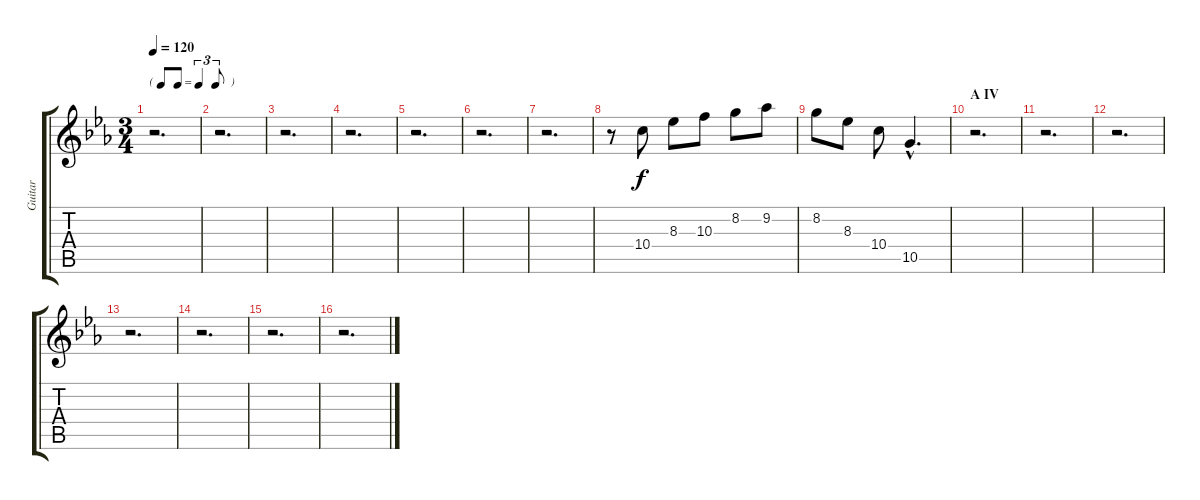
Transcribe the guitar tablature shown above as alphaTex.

\track ("Guitar" "Guitar") {instrument acousticguitarsteel}
\staff {score tabs}
\tuning (E4 B3 G3 D3 A2 E2) {hide}
\ts (3 4)
\tf triplet8th
\tempo 120
\clef g2
\ks cminor
r.2{d dy f} |
r.2{d} |
r.2{d} |
r.2{d} |
r.2{d} |
r.2{d} |
r.2{d} |
r.8 10.4.8 8.3.8 10.3.8 8.2.8 9.2.8 |
8.2.8 8.3.8 10.4.8 10.5{hac}.4{d} |
\section ("" "A IV")
r.2{d} |
r.2{d} |
r.2{d} |
r.2{d} |
r.2{d} |
r.2{d} |
r.2{d}
